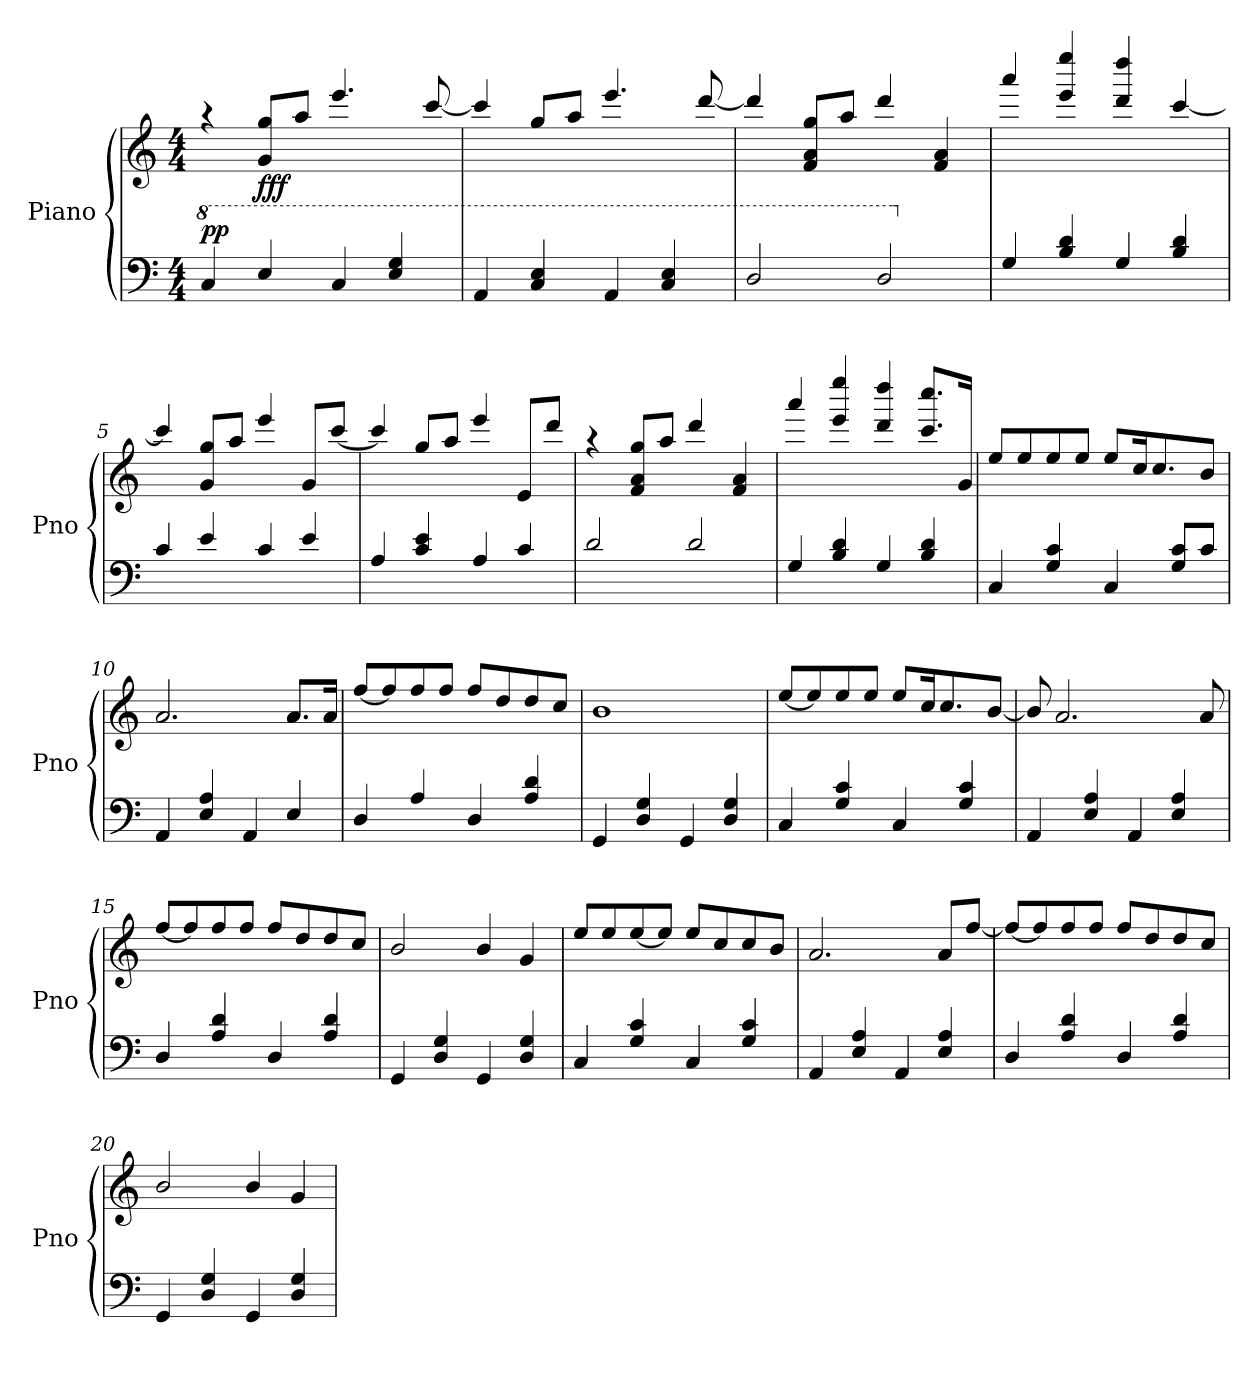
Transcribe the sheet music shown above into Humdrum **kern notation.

**kern	**kern	**dynam
*part1	*part1	*part1
*staff2	*staff1	*staff1/2
*I"Piano	*	*
*I'Pno	*	*
*clefF4	*clefG2	*
*k[]	*k[]	*
*M4/4	*M4/4	*
*MM150	*MM150	*
*8va	*	*
=1	=1	=1
!	!	!LO:DY:a=2
4c/	4raa	pp
!	!	!LO:DY:b
!	!	!LO:DY:n=1:b
4e/	8g/ 8gg/L	f ff
.	8aa/J	.
4c/	4.eee/	.
4e/ 4g/	.	.
.	[8ccc/	.
=2	=2	=2
4A/	4ccc/]	.
4c/ 4e/	8gg/L	.
.	8aa/J	.
4A/	4.eee/	.
4c/ 4e/	.	.
.	[8ddd/	.
=3	=3	=3
2d/	4ddd/]	.
.	8f/ 8a/ 8gg/L	.
.	8aa/J	.
2d/	4ddd/	.
.	4f/ 4a/	.
=4	=4	=4
*X8va	*	*
4G/	4aaa/	.
4B/ 4d/	4eee/ 4eeee/	.
4G/	4ddd/ 4dddd/	.
4B/ 4d/	[4ccc/	.
=5	=5	=5
4c/	4ccc/]	.
4e/	8g/ 8gg/L	.
.	8aa/J	.
4c/	4eee/	.
4e/	8g/L	.
.	(>8ccc/J	.
!!LO:LB:g=z
=6	=6	=6
4A/	4ccc/)	.
4c/ 4e/	8gg/L	.
.	8aa/J	.
4A/	4eee/	.
4c/	8e/L	.
.	8ddd/J	.
=7	=7	=7
2d/	4raa	.
.	8f/ 8a/ 8gg/L	.
.	8aa/J	.
2d/	4ddd/	.
.	4f/ 4a/	.
=8	=8	=8
4G/	4aaa/	.
4B/ 4d/	4eee/ 4eeee/	.
4G/	4ddd/ 4dddd/	.
4B/ 4d/	8.ccc/ 8.cccc/L	.
.	16g/Jk	.
=9	=9	=9
4C/	8ee/L	.
.	8ee/	.
4G/ 4c/	8ee/	.
.	8ee/J	.
4C/	8ee/L	.
.	16cc/K	.
.	8.cc/	.
8G/ 8c/L	.	.
8c/J	8b/J	.
=10	=10	=10
4AA/	2.a/	.
4E/ 4A/	.	.
4AA/	.	.
4E/	8.a/L	.
.	16a/Jk	.
!!LO:LB:g=z
=11	=11	=11
4D/	[8ff/L	.
.	8ff/]	.
4A/	8ff/	.
.	8ff/J	.
4D/	8ff/L	.
.	8dd/	.
4A/ 4d/	8dd/	.
.	8cc/J	.
=12	=12	=12
4GG/	1b	.
4D/ 4G/	.	.
4GG/	.	.
4D/ 4G/	.	.
=13	=13	=13
4C/	[8ee/L	.
.	8ee/]	.
4G/ 4c/	8ee/	.
.	8ee/J	.
4C/	8ee/L	.
.	16cc/K	.
.	8.cc/	.
4G/ 4c/	.	.
.	[8b/J	.
=14	=14	=14
4AA/	8b/]	.
.	2.a/	.
4E/ 4A/	.	.
4AA/	.	.
4E/ 4A/	.	.
.	8a/	.
=15	=15	=15
4D/	[8ff/L	.
.	8ff/]	.
4A/ 4d/	8ff/	.
.	8ff/J	.
4D/	8ff/L	.
.	8dd/	.
4A/ 4d/	8dd/	.
.	8cc/J	.
!!LO:LB:g=z
=16	=16	=16
4GG/	2b/	.
4D/ 4G/	.	.
4GG/	4b/	.
4D/ 4G/	4g/	.
=17	=17	=17
4C/	8ee/L	.
.	8ee/	.
4G/ 4c/	[8ee/	.
.	8ee/J]	.
4C/	8ee/L	.
.	8cc/	.
4G/ 4c/	8cc/	.
.	8b/J	.
=18	=18	=18
4AA/	2.a/	.
4E/ 4A/	.	.
4AA/	.	.
4E/ 4A/	8a/L	.
.	[8ff/J	.
=19	=19	=19
4D/	8ff/L_	.
.	8ff/]	.
4A/ 4d/	8ff/	.
.	8ff/J	.
4D/	8ff/L	.
.	8dd/	.
4A/ 4d/	8dd/	.
.	8cc/J	.
=20	=20	=20
4GG/	2b/	.
4D/ 4G/	.	.
4GG/	4b/	.
4D/ 4G/	4g/	.
=	=	=
*-	*-	*-
